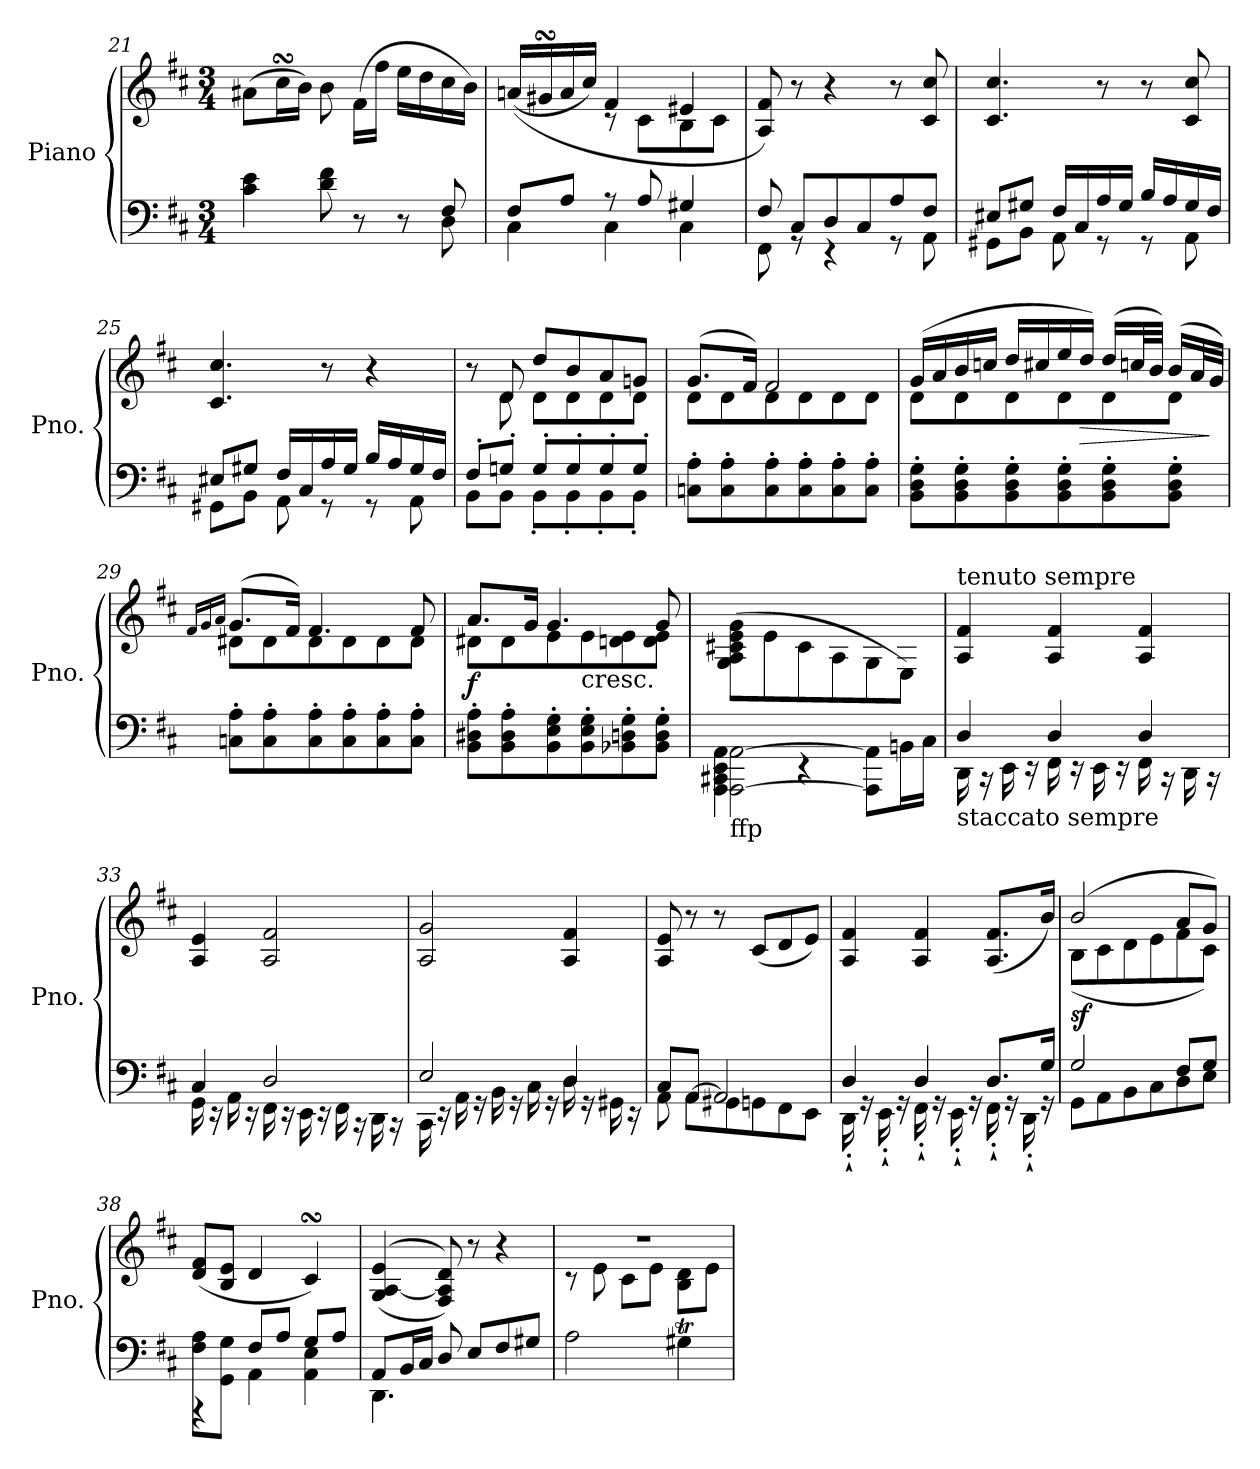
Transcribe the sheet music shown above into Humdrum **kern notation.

**kern	**kern	**dynam
*part1	*part1	*part1
*staff2	*staff1	*staff1/2
*I"Piano	*	*
*I'Pno.	*	*
*clefF4	*clefG2	*
*k[f#c#]	*k[f#c#]	*
*D:	*D:	*
*M3/4	*M3/4	*
=21	=21	=21
*^	*	*
4c#\ 4e\	8ryy	(>8a#X\L	.
*v	*v	*	*
.	16cc#sSsS\L	.
.	16b\JJ)	.
8d\ 8f#\	8b\	.
8r	(>16f#\LL	.
.	16ff#\JJ	.
8r	16ee\LL	.
.	16dd\	.
*^	*	*
8F#/	8D\	16cc#\	.
.	.	16b\JJ)	.
=22	=22	=22	=22
*	*	*^	*
8F#/L	4C#\	(>(>16an/LL	4ryy	.
.	.	16g#XsSsS/	.	.
8A/J	.	16a/	.	.
.	.	16cc#/JJ)	.	.
8rA	4C#\	4f#/	8rc	.
8A/	.	.	8c#\L	.
4G#X/	4C#\	4e#X/	8B\	.
.	.	.	8c#\J	.
*	*	*v	*v	*
!!LO:PB:g=z
=23	=23	=23	=23
8F#/	8FF#\	8A/ 8f#/)	.
8C#/L	8rGG	8r	.
8D/	4rEE	4r	.
8C#/	.	.	.
8A/	8rGG	8r	.
8F#/J	8AA\	8c#/ 8cc#/	.
=24	=24	=24	=24
8E#X/L	8GG#X\L	4.c#/ 4.cc#/	.
8G#X/J	8BB\J	.	.
16F#/LL	8AA\	.	.
16C#/	.	.	.
16A/	8rGG	8r	.
16G#/JJ	.	.	.
16B/LL	8rGG	8r	.
16A/	.	.	.
16G#/	8AA\	8c#/ 8cc#/	.
16F#/JJ	.	.	.
=25	=25	=25	=25
8E#X/L	8GG#X\L	4.c#/ 4.cc#/	.
8G#X/J	8BB\J	.	.
16F#/LL	8AA\	.	.
16C#/	.	.	.
16A/	8rGG	8r	.
16G#/JJ	.	.	.
16B/LL	8rGG	4r	.
16A/	.	.	.
16G#/	8AA\	.	.
16F#/JJ	.	.	.
=26	=26	=26	=26
*	*	*^	*
8F#'/L	8BB\L	8r	8ryy	.
8Gn'/J	8BB\J	8d/	8d\	.
8G'/L	8BB'\L	8dd/L	8d\L	.
8G'/	8BB'\	8b/	8d\	.
8G'/	8BB'\	8a/	8d\	.
8G'/J	8BB'\J	8gn/J	8d\J	.
*v	*v	*	*	*
=27	=27	=27	=27
8Cn\' 8A\'L	(>8.g/L	8d\L	.
8C\' 8A\'	.	8d\	.
.	16f#/Jk)	.	.
8C\' 8A\'	2f#/	8d\	.
8C\' 8A\'	.	8d\	.
8C\' 8A\'	.	8d\	.
8C\' 8A\'J	.	8d\J	.
!!LO:LB:g=z	!!
=28	=28	=28	=28
8BB\' 8D\' 8G\'L	(>16g/LL	8d\L	.
.	16a/	.	.
8BB\' 8D\' 8G\'	16b/	8d\	.
.	16ccn/JJ	.	.
8BB\' 8D\' 8G\'	16dd/LL	8d\	.
.	16cc#X/	.	.
8BB\' 8D\' 8G\'	16ee/	8d\	.
!	!	!	!LO:HP:b
.	16dd/JJ)	.	>
8BB\' 8D\' 8G\'	(>16dd/LL	8d\	.
.	32ccn/L	.	.
.	32b/JJJ)	.	.
8BB\' 8D\' 8G\'J	(>16b/LL	8d\J	.
.	32a/L	.	.
.	32g/JJJ)	.	]
=29	=29	=29	=29
.	16qf#/LL	.	.
.	16qg/	.	.
.	16qa/JJ	.	.
8Cn\' 8A\'L	(>8.g/L	8d#X\L	.
8C\' 8A\'	.	8d#\	.
.	16f#/Jk)	.	.
8C\' 8A\'	4.f#/	8d#\	.
8C\' 8A\'	.	8d#\	.
8C\' 8A\'	.	8d#\	.
8C\' 8A\'J	8f#/	8d#\J	.
=30	=30	=30	=30
!	!	!	!LO:DY:b
8BB\' 8D#X\' 8A\'L	8.a/L	8d#X\L	f
8BB\' 8D#\' 8A\'	.	8d#\	.
.	16g/Jk	.	.
8BB\' 8E\' 8G\'	4.g/	8e\	.
!	!	!LO:TX:b:t=cresc.	!
8BB\' 8E\' 8G\'	.	8e\	.
8BB-X\' 8Dn\' 8G\'	.	8dn\ 8e\	.
8BB-\' 8D\' 8G\'J	8g/	8d\ 8e\J	.
=31	=31	=31	=31
*^	*	*	*
!	!	!LO:TX:a:t=ffp	!	!
!LO:TX:b:t=ffp	!	!	!	!
*	*	*v	*v	*
[2AAA\ [2AA\	4AAA\ 4CC#X\ 4EE\ 4AA\	(>8G\ 8A\ 8c#X\ 8e\ 8g\L	.
.	.	8e\	.
.	4rEE	8c#\	.
.	.	8A\	.
8AAA\] 8AA\]L	4ryy	8G\	.
16BBn\L	.	8E\J)	.
16C#\JJ	.	.	.
!!LO:LB:g=z
=32	=32	=32	=32
!	!	!LO:TX:a:t=tenuto sempre	!
!LO:TX:b:t=staccato sempre	!	!	!
4D/	16DD\	4A/ 4f#/	.
.	16r	.	.
.	16EE\	.	.
.	16r	.	.
4D/	16FF#\	4A/ 4f#/	.
.	16r	.	.
.	16EE\	.	.
.	16r	.	.
4D/	16FF#\	4A/ 4f#/	.
.	16r	.	.
.	16DD\	.	.
.	16r	.	.
=33	=33	=33	=33
4C#/	16GG\	4A/ 4e/	.
.	16r	.	.
.	16AA\	.	.
.	16r	.	.
2D/	16FF#\	2A/ 2f#/	.
.	16r	.	.
.	16EE\	.	.
.	16r	.	.
.	16FF#\	.	.
.	16r	.	.
.	16DD\	.	.
.	16r	.	.
=34	=34	=34	=34
2E/	16CC#\	2A/ 2g/	.
.	16r	.	.
.	16AA\	.	.
.	16r	.	.
.	16BB\	.	.
.	16r	.	.
.	16C#\	.	.
.	16r	.	.
4D/	16D\	4A/ 4f#/	.
.	16r	.	.
.	16GG#X\	.	.
.	16r	.	.
!!LO:LB:g=z
=35	=35	=35	=35
8C#/L	8AA\	8A/ 8e/	.
[8AA/J	8AA\L	8r	.
2AA/]	8GG#X\	8r	.
.	8GGn\	(<8c#/L	.
.	8FF#\	8d/	.
.	8EE\J	8e/J)	.
=36	=36	=36	=36
*	*^	*	*
4D/	16DD'`\	16ryy	4A/ 4f#/	.
.	16ryy	16rGG	.	.
.	16EE'`\	16ryy	.	.
.	16ryy	16rGG	.	.
4D/	16FF#'`\	16ryy	4A/ 4f#/	.
.	16ryy	16rGG	.	.
.	16EE'`\	16ryy	.	.
.	16ryy	16rGG	.	.
8.D/L	16FF#'`\	16ryy	(<8.A/ 8.f#/L	.
.	16ryy	16rGG	.	.
.	16DD'`\	16ryy	.	.
16G/Jk	16ryy	16rGG	16b/Jk)	.
=37	=37	=37	=37	=37
*	*	*	*^	*
!	!	!	!	!	!LO:DY:b
*	*v	*v	*	*	*
2G/	8GG\L	(>2b/	(<8B\L	sf
.	8AA\	.	8c#\	.
.	8BB\	.	8d\	.
.	8C#\	.	8e\	.
8F#/L	8D\	8a/L	8f#\	.
8G/J	8E\J	8g/J)	8c#\J)	.
*	*	*v	*v	*
=38	=38	=38	=38
8F#\ 8A\L	4r	(<8d/ 8f#/L	.
8GG\ 8G\J	.	8B/ 8e/J	.
8F#/L	4AA\	4d/	.
8A/J	.	.	.
8G/L	4AA\ 4E\	4c#sSsS/)	.
8A/J	.	.	.
=39	=39	=39	=39
8AA/L	4.DD\	(>(>4G/ [4A/ 4e/	.
16BB/L	.	.	.
16C#/JJ	.	.	.
8D/	.	8F#/ 8A/] 8d/))	.
8E/L	4.ryy	8r	.
8F#/	.	4r	.
8G#X/J	.	.	.
*v	*v	*	*
!!LO:LB:g=z
=40	=40	=40
*	*^	*
2A\	2.r	8r	.
.	.	8e\	.
.	.	8c#\L	.
.	.	8e\J	.
4G#Xt\	.	8B\ 8d\L	.
.	.	8e\J	.
*	*v	*v	*
=	=	=
*-	*-	*-
